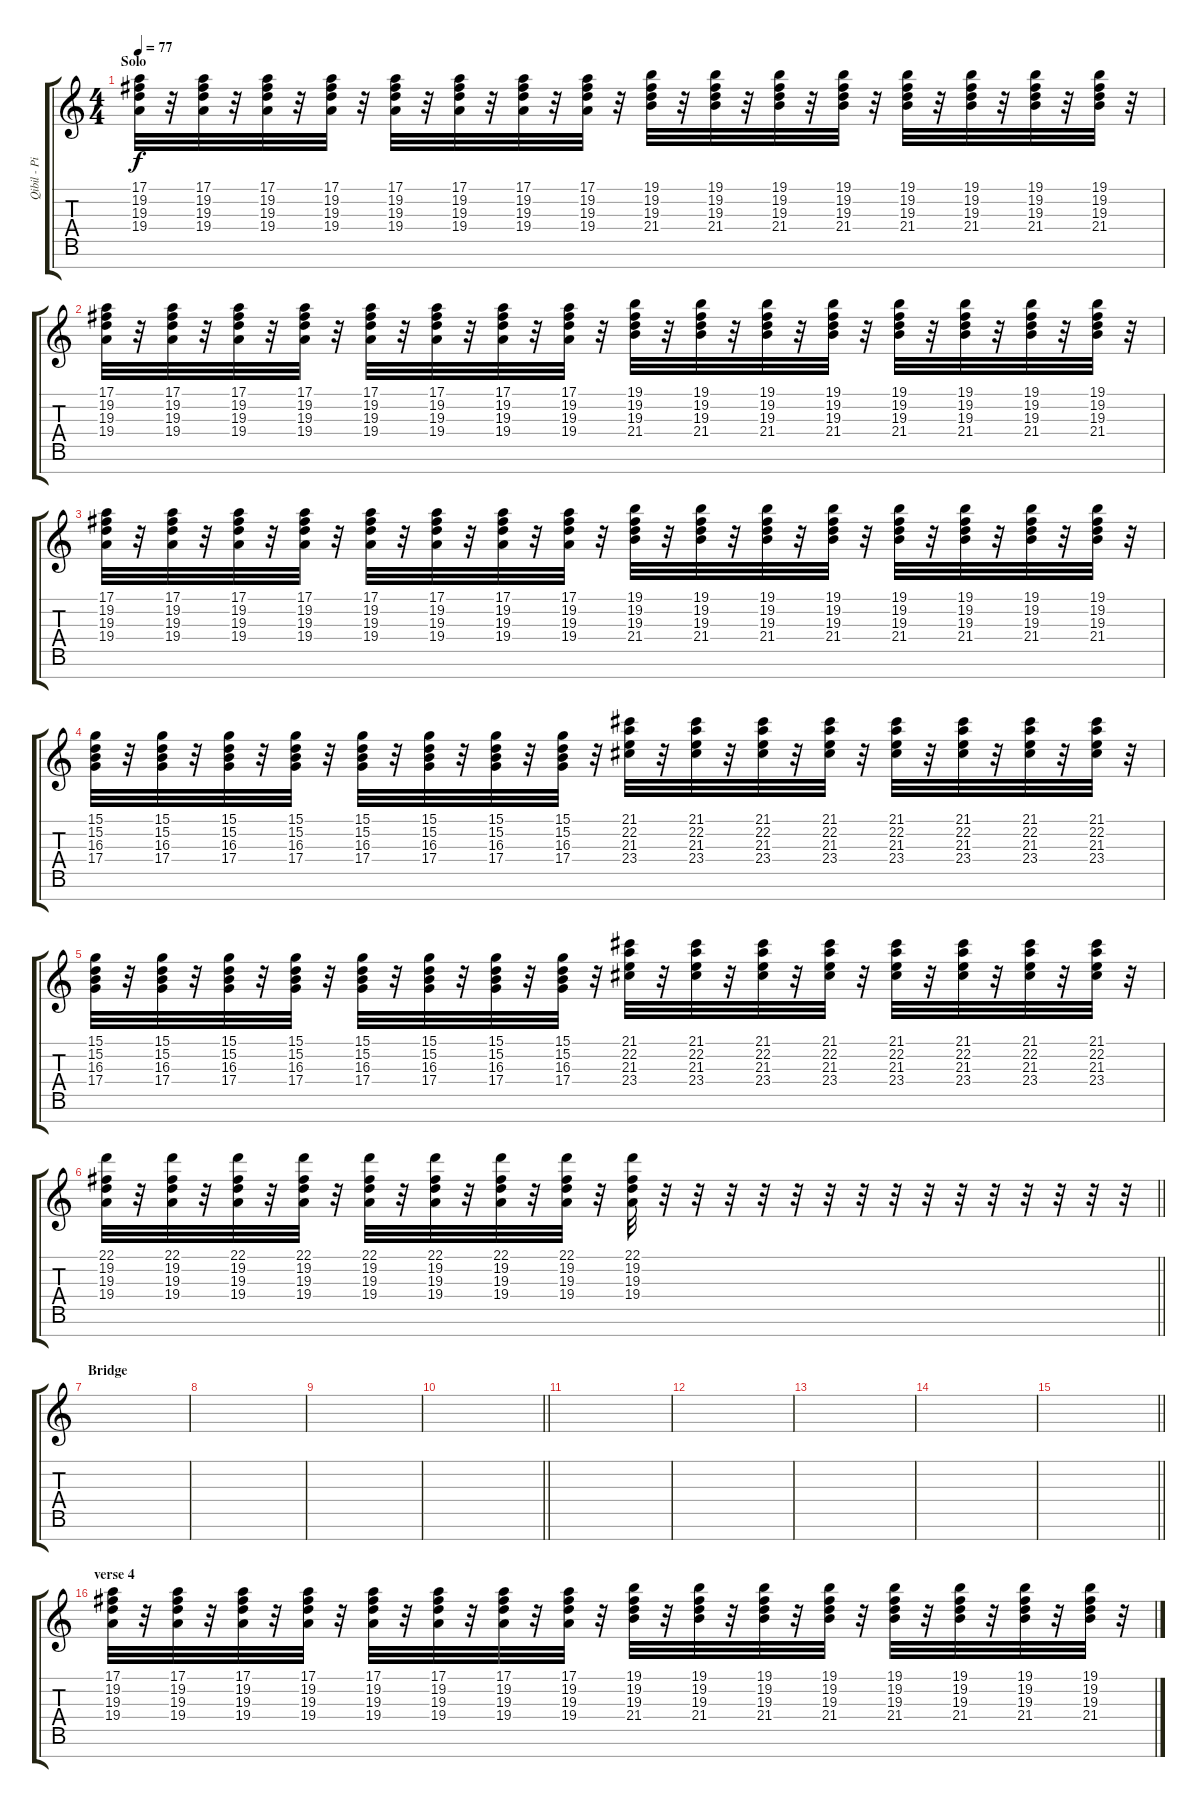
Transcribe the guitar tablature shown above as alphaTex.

\track ("Qibil - Piano" "Qibil - Pi") {instrument honkytonkpiano}
\staff {score tabs}
\tuning (E4 B3 G3 D3 A2 E2 B1) {hide}
\ts (4 4)
\section ("" "Solo")
\tempo 77
\clef g2
\ks c
(17.1 19.2 19.3 19.4).32{dy f} r.32 (17.1 19.2 19.3 19.4).32 r.32 (17.1 19.2 19.3 19.4).32 r.32 (17.1 19.2 19.3 19.4).32 r.32 (17.1 19.2 19.3 19.4).32 r.32 (17.1 19.2 19.3 19.4).32 r.32 (17.1 19.2 19.3 19.4).32 r.32 (17.1 19.2 19.3 19.4).32 r.32 (19.1 19.2 19.3 21.4).32 r.32 (19.1 19.2 19.3 21.4).32 r.32 (19.1 19.2 19.3 21.4).32 r.32 (19.1 19.2 19.3 21.4).32 r.32 (19.1 19.2 19.3 21.4).32 r.32 (19.1 19.2 19.3 21.4).32 r.32 (19.1 19.2 19.3 21.4).32 r.32 (19.1 19.2 19.3 21.4).32 r.32 |
(17.1 19.2 19.3 19.4).32 r.32 (17.1 19.2 19.3 19.4).32 r.32 (17.1 19.2 19.3 19.4).32 r.32 (17.1 19.2 19.3 19.4).32 r.32 (17.1 19.2 19.3 19.4).32 r.32 (17.1 19.2 19.3 19.4).32 r.32 (17.1 19.2 19.3 19.4).32 r.32 (17.1 19.2 19.3 19.4).32 r.32 (19.1 19.2 19.3 21.4).32 r.32 (19.1 19.2 19.3 21.4).32 r.32 (19.1 19.2 19.3 21.4).32 r.32 (19.1 19.2 19.3 21.4).32 r.32 (19.1 19.2 19.3 21.4).32 r.32 (19.1 19.2 19.3 21.4).32 r.32 (19.1 19.2 19.3 21.4).32 r.32 (19.1 19.2 19.3 21.4).32 r.32 |
(17.1 19.2 19.3 19.4).32 r.32 (17.1 19.2 19.3 19.4).32 r.32 (17.1 19.2 19.3 19.4).32 r.32 (17.1 19.2 19.3 19.4).32 r.32 (17.1 19.2 19.3 19.4).32 r.32 (17.1 19.2 19.3 19.4).32 r.32 (17.1 19.2 19.3 19.4).32 r.32 (17.1 19.2 19.3 19.4).32 r.32 (19.1 19.2 19.3 21.4).32 r.32 (19.1 19.2 19.3 21.4).32 r.32 (19.1 19.2 19.3 21.4).32 r.32 (19.1 19.2 19.3 21.4).32 r.32 (19.1 19.2 19.3 21.4).32 r.32 (19.1 19.2 19.3 21.4).32 r.32 (19.1 19.2 19.3 21.4).32 r.32 (19.1 19.2 19.3 21.4).32 r.32 |
(15.1 15.2 16.3 17.4).32 r.32 (15.1 15.2 16.3 17.4).32 r.32 (15.1 15.2 16.3 17.4).32 r.32 (15.1 15.2 16.3 17.4).32 r.32 (15.1 15.2 16.3 17.4).32 r.32 (15.1 15.2 16.3 17.4).32 r.32 (15.1 15.2 16.3 17.4).32 r.32 (15.1 15.2 16.3 17.4).32 r.32 (21.1 22.2 21.3 23.4).32 r.32 (21.1 22.2 21.3 23.4).32 r.32 (21.1 22.2 21.3 23.4).32 r.32 (21.1 22.2 21.3 23.4).32 r.32 (21.1 22.2 21.3 23.4).32 r.32 (21.1 22.2 21.3 23.4).32 r.32 (21.1 22.2 21.3 23.4).32 r.32 (21.1 22.2 21.3 23.4).32 r.32 |
(15.1 15.2 16.3 17.4).32 r.32 (15.1 15.2 16.3 17.4).32 r.32 (15.1 15.2 16.3 17.4).32 r.32 (15.1 15.2 16.3 17.4).32 r.32 (15.1 15.2 16.3 17.4).32 r.32 (15.1 15.2 16.3 17.4).32 r.32 (15.1 15.2 16.3 17.4).32 r.32 (15.1 15.2 16.3 17.4).32 r.32 (21.1 22.2 21.3 23.4).32 r.32 (21.1 22.2 21.3 23.4).32 r.32 (21.1 22.2 21.3 23.4).32 r.32 (21.1 22.2 21.3 23.4).32 r.32 (21.1 22.2 21.3 23.4).32 r.32 (21.1 22.2 21.3 23.4).32 r.32 (21.1 22.2 21.3 23.4).32 r.32 (21.1 22.2 21.3 23.4).32 r.32 |
\barLineRight lightlight
(22.1 19.2 19.3 19.4).32 r.32 (22.1 19.2 19.3 19.4).32 r.32 (22.1 19.2 19.3 19.4).32 r.32 (22.1 19.2 19.3 19.4).32 r.32 (22.1 19.2 19.3 19.4).32 r.32 (22.1 19.2 19.3 19.4).32 r.32 (22.1 19.2 19.3 19.4).32 r.32 (22.1 19.2 19.3 19.4).32 r.32 (22.1 19.2 19.3 19.4).32 r.32 r.32 r.32 r.32 r.32 r.32 r.32 r.32 r.32 r.32 r.32 r.32 r.32 r.32 r.32 |
\section ("" "Bridge")
|
|
|
\barLineRight lightlight
|
\section ("" "")
|
|
|
|
\barLineRight lightlight
|
\section ("" "verse 4")
(17.1 19.2 19.3 19.4).32 r.32 (17.1 19.2 19.3 19.4).32 r.32 (17.1 19.2 19.3 19.4).32 r.32 (17.1 19.2 19.3 19.4).32 r.32 (17.1 19.2 19.3 19.4).32 r.32 (17.1 19.2 19.3 19.4).32 r.32 (17.1 19.2 19.3 19.4).32 r.32 (17.1 19.2 19.3 19.4).32 r.32 (19.1 19.2 19.3 21.4).32 r.32 (19.1 19.2 19.3 21.4).32 r.32 (19.1 19.2 19.3 21.4).32 r.32 (19.1 19.2 19.3 21.4).32 r.32 (19.1 19.2 19.3 21.4).32 r.32 (19.1 19.2 19.3 21.4).32 r.32 (19.1 19.2 19.3 21.4).32 r.32 (19.1 19.2 19.3 21.4).32 r.32
